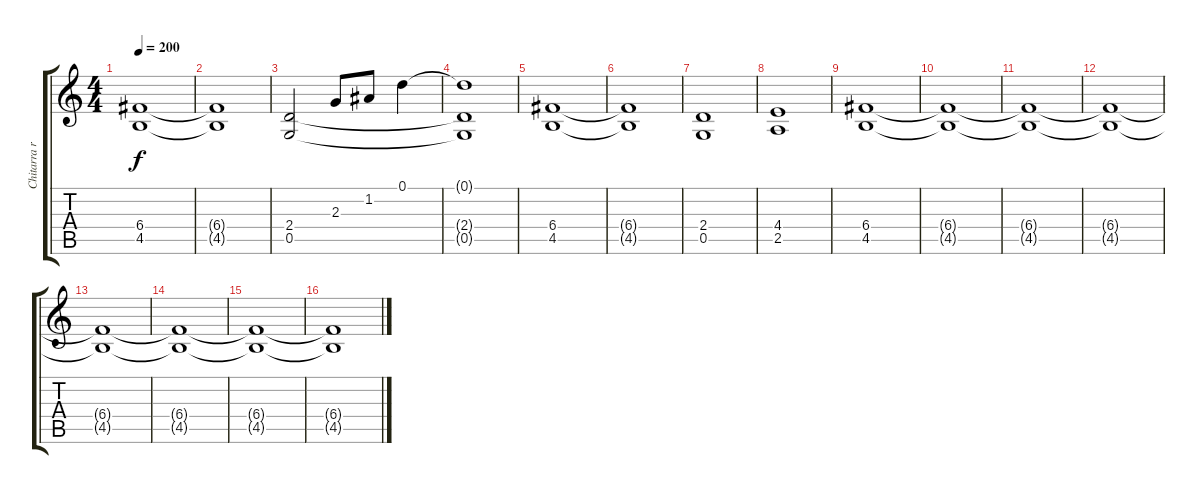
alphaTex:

\track ("Chitarra ritm" "Chitarra r") {instrument overdrivenguitar}
\staff {score tabs}
\tuning (D4 A3 F3 C3 G2 D2) {hide}
\ts (4 4)
\tempo 200
\clef g2
\ks c
(6.4 4.5).1{dy f} |
(6.4{t} 4.5{t}).1 |
(2.4 0.5).2 2.3.8 1.2.8 0.1.4 |
(0.1{t} 2.4{t} 0.5{t}).1 |
(6.4 4.5).1 |
(6.4{t} 4.5{t}).1 |
(2.4 0.5).1 |
(4.4 2.5).1 |
(6.4 4.5).1 |
(6.4{t} 4.5{t}).1 |
(6.4{t} 4.5{t}).1 |
(6.4{t} 4.5{t}).1 |
(6.4{t} 4.5{t}).1 |
(6.4{t} 4.5{t}).1 |
(6.4{t} 4.5{t}).1 |
(6.4{t} 4.5{t}).1
